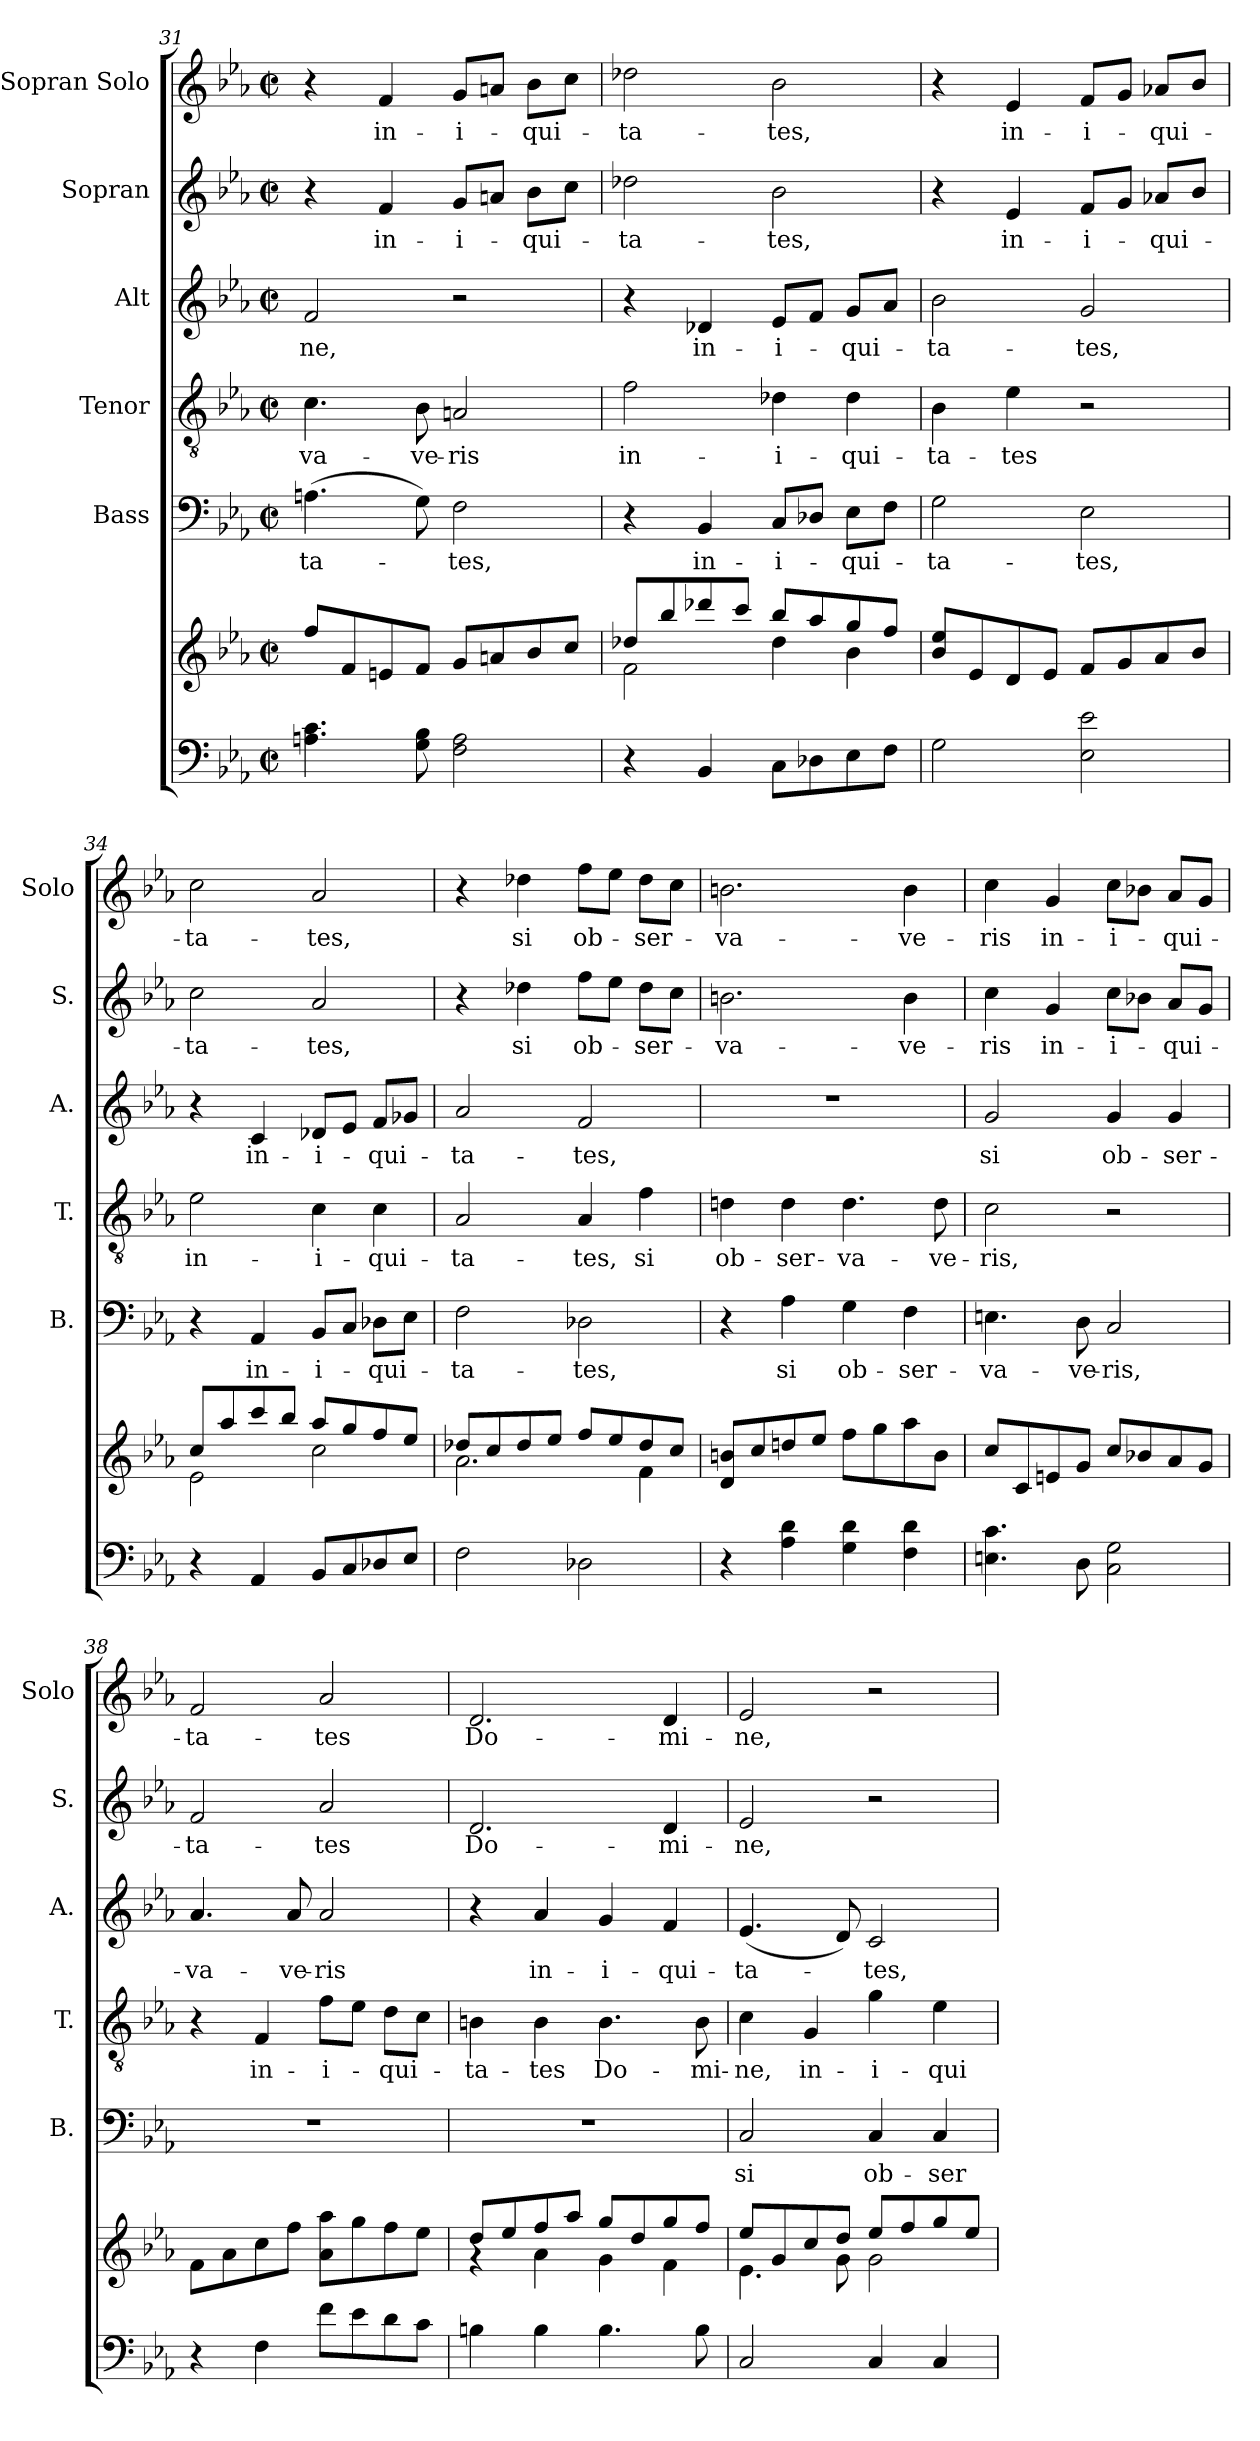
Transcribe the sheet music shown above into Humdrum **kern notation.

**kern	**kern	**kern	**text	**kern	**text	**kern	**text	**kern	**text	**kern	**text
*part6	*part6	*part5	*part5	*part4	*part4	*part3	*part3	*part2	*part2	*part1	*part1
*staff7	*staff6	*staff5	*staff5	*staff4	*staff4	*staff3	*staff3	*staff2	*staff2	*staff1	*staff1
*	*	*I"Bass	*	*I"Tenor	*	*I"Alt	*	*I"Sopran	*	*I"Sopran Solo	*
*	*	*I'B.	*	*I'T.	*	*I'A.	*	*I'S.	*	*I'Solo	*
!!LO:PB:g=z
*clefF4	*clefG2	*clefF4	*	*clefGv2	*	*clefG2	*	*clefG2	*	*clefG2	*
*k[b-e-a-]	*k[b-e-a-]	*k[b-e-a-]	*	*k[b-e-a-]	*	*k[b-e-a-]	*	*k[b-e-a-]	*	*k[b-e-a-]	*
*E-:	*E-:	*E-:	*	*E-:	*	*E-:	*	*E-:	*	*E-:	*
*M2/2	*M2/2	*M2/2	*	*M2/2	*	*M2/2	*	*M2/2	*	*M2/2	*
*met(c|)	*met(c|)	*met(c|)	*	*met(c|)	*	*met(c|)	*	*met(c|)	*	*met(c|)	*
=31	=31	=31	=31	=31	=31	=31	=31	=31	=31	=31	=31
!	!	!	!LO:LY:b	!	!LO:LY:b	!	!LO:LY:b	!	!	!	!
4.An\ 4.c\	8ff/L	(>4.An\	-ta-	4.c\	-va-	2f/	-ne,	4r	.	4r	.
.	8f/	.	.	.	.	.	.	.	.	.	.
!	!	!	!	!	!	!	!	!	!LO:LY:b	!	!LO:LY:b
.	8en/	.	.	.	.	.	.	4f/	in-	4f/	in-
!	!	!	!	!	!LO:LY:b	!	!	!	!	!	!
8G\ 8B-\	8f/J	8G\)	.	8B-\	-ve-	.	.	.	.	.	.
!	!	!	!LO:LY:b	!	!LO:LY:b	!	!	!	!LO:LY:b	!	!LO:LY:b
2F\ 2A\	8g/L	2F\	-tes,	2An/	-ris	2r	.	8g/L	-i-	8g/L	-i-
.	8an/	.	.	.	.	.	.	8an/J	.	8an/J	.
!	!	!	!	!	!	!	!	!	!LO:LY:b	!	!LO:LY:b
.	8b-/	.	.	.	.	.	.	8b-\L	-qui-	8b-\L	-qui-
.	8cc/J	.	.	.	.	.	.	8cc\J	.	8cc\J	.
=32	=32	=32	=32	=32	=32	=32	=32	=32	=32	=32	=32
*	*^	*	*	*	*	*	*	*	*	*	*
!	!	!	!	!	!	!LO:LY:b	!	!	!	!LO:LY:b	!	!LO:LY:b
4r	8dd-X/L	2f\	4r	.	2f\	in-	4r	.	2dd-X\	-ta-	2dd-X\	-ta-
.	8bb-/	.	.	.	.	.	.	.	.	.	.	.
!	!	!	!	!LO:LY:b	!	!	!	!LO:LY:b	!	!	!	!
4BB-/	8ddd-X/	.	4BB-/	in-	.	.	4d-X/	in-	.	.	.	.
.	8ccc/J	.	.	.	.	.	.	.	.	.	.	.
!	!	!	!	!LO:LY:b	!	!LO:LY:b	!	!LO:LY:b	!	!LO:LY:b	!	!LO:LY:b
8C\L	8bb-/L	4dd-\	8C/L	-i-	4d-X\	-i-	8e-/L	-i-	2b-\	-tes,	2b-\	-tes,
8D-X\	8aa-/	.	8D-X/J	.	.	.	8f/J	.	.	.	.	.
!	!	!	!	!LO:LY:b	!	!LO:LY:b	!	!LO:LY:b	!	!	!	!
8E-\	8gg/	4b-\	8E-\L	-qui-	4d-\	-qui-	8g/L	-qui-	.	.	.	.
8F\J	8ff/J	.	8F\J	.	.	.	8a-/J	.	.	.	.	.
*	*v	*v	*	*	*	*	*	*	*	*	*	*
=33	=33	=33	=33	=33	=33	=33	=33	=33	=33	=33	=33
!	!	!	!LO:LY:b	!	!LO:LY:b	!	!LO:LY:b	!	!	!	!
2G\	8b-/ 8ee-/L	2G\	-ta-	4B-\	-ta-	2b-\	-ta-	4r	.	4r	.
.	8e-/	.	.	.	.	.	.	.	.	.	.
!	!	!	!	!	!LO:LY:b	!	!	!	!LO:LY:b	!	!LO:LY:b
.	8d/	.	.	4e-\	-tes	.	.	4e-/	in-	4e-/	in-
.	8e-/J	.	.	.	.	.	.	.	.	.	.
!	!	!	!LO:LY:b	!	!	!	!LO:LY:b	!	!LO:LY:b	!	!LO:LY:b
2E-\ 2e-\	8f/L	2E-\	-tes,	2r	.	2g/	-tes,	8f/L	-i-	8f/L	-i-
.	8g/	.	.	.	.	.	.	8g/J	.	8g/J	.
!	!	!	!	!	!	!	!	!	!LO:LY:b	!	!LO:LY:b
.	8a-/	.	.	.	.	.	.	8a-X/L	-qui-	8a-X/L	-qui-
.	8b-/J	.	.	.	.	.	.	8b-/J	.	8b-/J	.
=34	=34	=34	=34	=34	=34	=34	=34	=34	=34	=34	=34
*	*^	*	*	*	*	*	*	*	*	*	*
!	!	!	!	!	!	!LO:LY:b	!	!	!	!LO:LY:b	!	!LO:LY:b
4r	8cc/L	2e-\	4r	.	2e-\	in-	4r	.	2cc\	-ta-	2cc\	-ta-
.	8aa-/	.	.	.	.	.	.	.	.	.	.	.
!	!	!	!	!LO:LY:b	!	!	!	!LO:LY:b	!	!	!	!
4AA-/	8ccc/	.	4AA-/	in-	.	.	4c/	in-	.	.	.	.
.	8bb-/J	.	.	.	.	.	.	.	.	.	.	.
!	!	!	!	!LO:LY:b	!	!LO:LY:b	!	!LO:LY:b	!	!LO:LY:b	!	!LO:LY:b
8BB-/L	8aa-/L	2cc\	8BB-/L	-i-	4c\	-i-	8d-X/L	-i-	2a-/	-tes,	2a-/	-tes,
8C/	8gg/	.	8C/J	.	.	.	8e-/J	.	.	.	.	.
!	!	!	!	!LO:LY:b	!	!LO:LY:b	!	!LO:LY:b	!	!	!	!
8D-X/	8ff/	.	8D-X\L	-qui-	4c\	-qui-	8f/L	-qui-	.	.	.	.
8E-/J	8ee-/J	.	8E-\J	.	.	.	8g-X/J	.	.	.	.	.
=35	=35	=35	=35	=35	=35	=35	=35	=35	=35	=35	=35	=35
!	!	!	!	!LO:LY:b	!	!LO:LY:b	!	!LO:LY:b	!	!	!	!
2F\	8dd-X/L	2.a-\	2F\	-ta-	2A-/	-ta-	2a-/	-ta-	4r	.	4r	.
.	8cc/	.	.	.	.	.	.	.	.	.	.	.
!	!	!	!	!	!	!	!	!	!	!LO:LY:b	!	!LO:LY:b
.	8dd-/	.	.	.	.	.	.	.	4dd-X\	si	4dd-X\	si
.	8ee-/J	.	.	.	.	.	.	.	.	.	.	.
!	!	!	!	!LO:LY:b	!	!LO:LY:b	!	!LO:LY:b	!	!LO:LY:b	!	!LO:LY:b
2D-X\	8ff/L	.	2D-X\	-tes,	4A-/	-tes,	2f/	-tes,	8ff\L	ob-	8ff\L	ob-
.	8ee-/	.	.	.	.	.	.	.	8ee-\J	.	8ee-\J	.
!	!	!	!	!	!	!LO:LY:b	!	!	!	!LO:LY:b	!	!LO:LY:b
.	8dd-/	4f\	.	.	4f\	si	.	.	8dd-\L	-ser-	8dd-\L	-ser-
.	8cc/J	.	.	.	.	.	.	.	8cc\J	.	8cc\J	.
*	*v	*v	*	*	*	*	*	*	*	*	*	*
!!LO:LB:g=z
=36	=36	=36	=36	=36	=36	=36	=36	=36	=36	=36	=36
!	!	!	!	!	!LO:LY:b	!	!	!	!LO:LY:b	!	!LO:LY:b
4r	8d/ 8bn/L	4r	.	4dn\	ob-	1r	.	2.bn\	-va-	2.bn\	-va-
.	8cc/	.	.	.	.	.	.	.	.	.	.
!	!	!	!LO:LY:b	!	!LO:LY:b	!	!	!	!	!	!
4A-\ 4d\	8ddn/	4A-\	si	4d\	-ser-	.	.	.	.	.	.
.	8ee-/J	.	.	.	.	.	.	.	.	.	.
!	!	!	!LO:LY:b	!	!LO:LY:b	!	!	!	!	!	!
4G\ 4d\	8ff\L	4G\	ob-	4.d\	-va-	.	.	.	.	.	.
.	8gg\	.	.	.	.	.	.	.	.	.	.
!	!	!	!LO:LY:b	!	!	!	!	!	!LO:LY:b	!	!LO:LY:b
4F\ 4d\	8aa-\	4F\	-ser-	.	.	.	.	4b\	-ve-	4b\	-ve-
!	!	!	!	!	!LO:LY:b	!	!	!	!	!	!
.	8b\J	.	.	8d\	-ve-	.	.	.	.	.	.
=37	=37	=37	=37	=37	=37	=37	=37	=37	=37	=37	=37
!	!	!	!LO:LY:b	!	!LO:LY:b	!	!LO:LY:b	!	!LO:LY:b	!	!LO:LY:b
4.En\ 4.c\	8cc/L	4.En\	-va-	2c\	-ris,	2g/	si	4cc\	-ris	4cc\	-ris
.	8c/	.	.	.	.	.	.	.	.	.	.
!	!	!	!	!	!	!	!	!	!LO:LY:b	!	!LO:LY:b
.	8en/	.	.	.	.	.	.	4g/	in-	4g/	in-
!	!	!	!LO:LY:b	!	!	!	!	!	!	!	!
8D\	8g/J	8D\	-ve-	.	.	.	.	.	.	.	.
!	!	!	!LO:LY:b	!	!	!	!LO:LY:b	!	!LO:LY:b	!	!LO:LY:b
2C\ 2G\	8cc/L	2C/	-ris,	2r	.	4g/	ob-	8cc\L	-i-	8cc\L	-i-
.	8b-X/	.	.	.	.	.	.	8b-X\J	.	8b-X\J	.
!	!	!	!	!	!	!	!LO:LY:b	!	!LO:LY:b	!	!LO:LY:b
.	8a-/	.	.	.	.	4g/	-ser-	8a-/L	-qui-	8a-/L	-qui-
.	8g/J	.	.	.	.	.	.	8g/J	.	8g/J	.
=38	=38	=38	=38	=38	=38	=38	=38	=38	=38	=38	=38
!	!	!	!	!	!	!	!LO:LY:b	!	!LO:LY:b	!	!LO:LY:b
4r	8f\L	1r	.	4r	.	4.a-/	-va-	2f/	-ta-	2f/	-ta-
.	8a-\	.	.	.	.	.	.	.	.	.	.
!	!	!	!	!	!LO:LY:b	!	!	!	!	!	!
4F\	8cc\	.	.	4F/	in-	.	.	.	.	.	.
!	!	!	!	!	!	!	!LO:LY:b	!	!	!	!
.	8ff\J	.	.	.	.	8a-/	-ve-	.	.	.	.
!	!	!	!	!	!LO:LY:b	!	!LO:LY:b	!	!LO:LY:b	!	!LO:LY:b
8f\L	8a-\ 8aa-\L	.	.	8f\L	-i-	2a-/	-ris	2a-/	-tes	2a-/	-tes
8e-\	8gg\	.	.	8e-\J	.	.	.	.	.	.	.
!	!	!	!	!	!LO:LY:b	!	!	!	!	!	!
8d\	8ff\	.	.	8d\L	-qui-	.	.	.	.	.	.
8c\J	8ee-\J	.	.	8c\J	.	.	.	.	.	.	.
=39	=39	=39	=39	=39	=39	=39	=39	=39	=39	=39	=39
*	*^	*	*	*	*	*	*	*	*	*	*
!	!	!	!	!	!	!LO:LY:b	!	!	!	!LO:LY:b	!	!LO:LY:b
4Bn\	8dd/L	4rf	1r	.	4Bn\	-ta-	4r	.	2.d/	Do-	2.d/	Do-
.	8ee-/	.	.	.	.	.	.	.	.	.	.	.
!	!	!	!	!	!	!LO:LY:b	!	!LO:LY:b	!	!	!	!
4B\	8ff/	4a-\	.	.	4B\	-tes	4a-/	in-	.	.	.	.
.	8aa-/J	.	.	.	.	.	.	.	.	.	.	.
!	!	!	!	!	!	!LO:LY:b	!	!LO:LY:b	!	!	!	!
4.B\	8gg/L	4g\	.	.	4.B\	Do-	4g/	-i-	.	.	.	.
.	8dd/	.	.	.	.	.	.	.	.	.	.	.
!	!	!	!	!	!	!	!	!LO:LY:b	!	!LO:LY:b	!	!LO:LY:b
.	8gg/	4f\	.	.	.	.	4f/	-qui-	4d/	-mi-	4d/	-mi-
!	!	!	!	!	!	!LO:LY:b	!	!	!	!	!	!
8B\	8ff/J	.	.	.	8B\	-mi-	.	.	.	.	.	.
=40	=40	=40	=40	=40	=40	=40	=40	=40	=40	=40	=40	=40
!	!	!	!	!LO:LY:b	!	!LO:LY:b	!	!LO:LY:b	!	!LO:LY:b	!	!LO:LY:b
2C/	8ee-/L	4.e-\	2C/	si	4c\	-ne,	(<4.e-/	-ta-	2e-/	-ne,	2e-/	-ne,
.	8g/	.	.	.	.	.	.	.	.	.	.	.
!	!	!	!	!	!	!LO:LY:b	!	!	!	!	!	!
.	8cc/	.	.	.	4G/	in-	.	.	.	.	.	.
.	8dd/J	8g\	.	.	.	.	8d/)	.	.	.	.	.
!	!	!	!	!LO:LY:b	!	!LO:LY:b	!	!LO:LY:b	!	!	!	!
4C/	8ee-/L	2g\	4C/	ob-	4g\	-i-	2c/	-tes,	2r	.	2r	.
.	8ff/	.	.	.	.	.	.	.	.	.	.	.
!	!	!	!	!LO:LY:b	!	!LO:LY:b	!	!	!	!	!	!
4C/	8gg/	.	4C/	-ser-	4e-\	-qui-	.	.	.	.	.	.
.	8ee-/J	.	.	.	.	.	.	.	.	.	.	.
*	*v	*v	*	*	*	*	*	*	*	*	*	*
=	=	=	=	=	=	=	=	=	=	=	=
*-	*-	*-	*-	*-	*-	*-	*-	*-	*-	*-	*-
